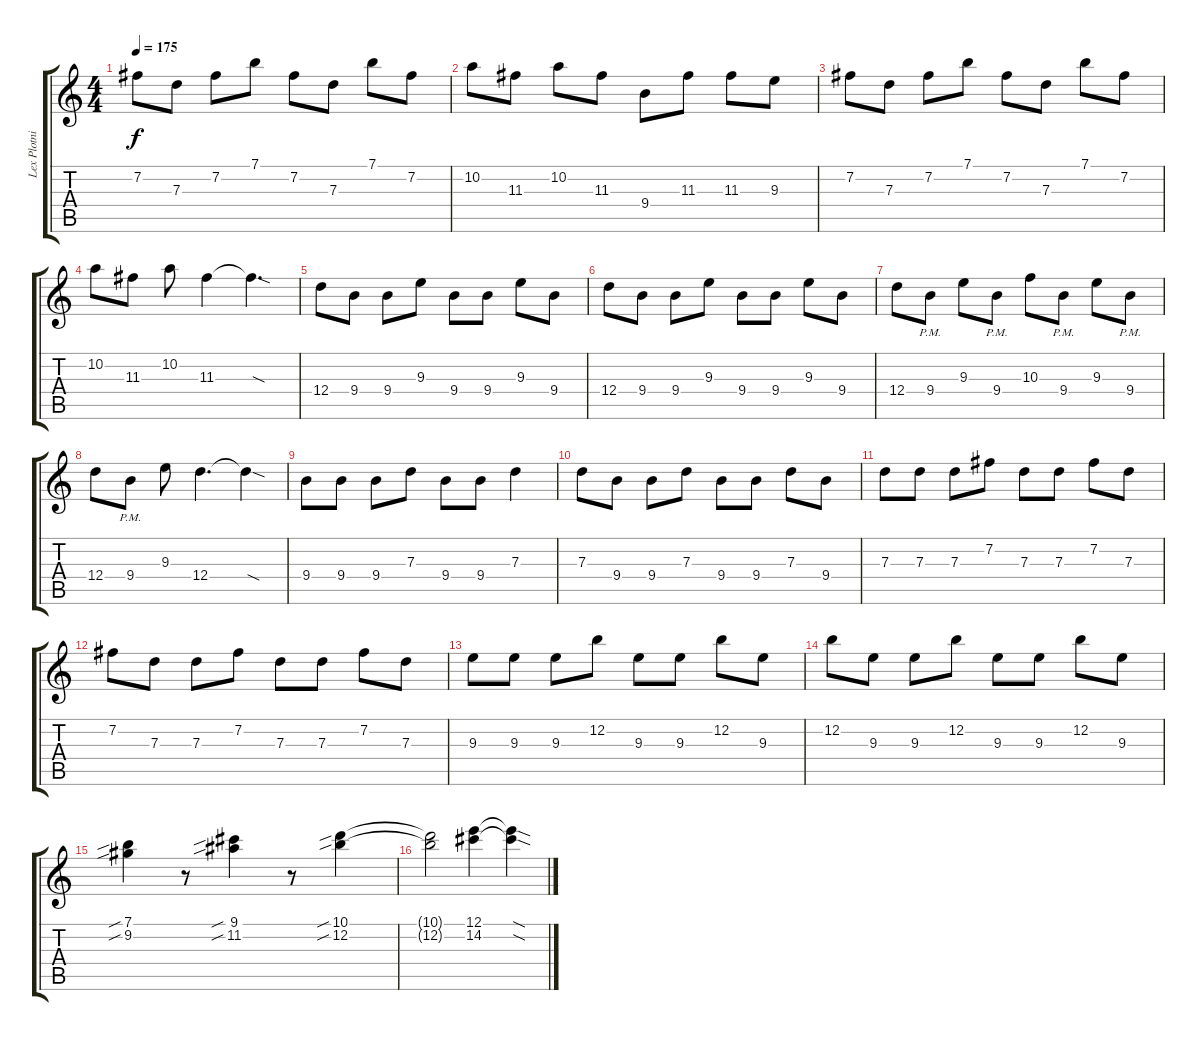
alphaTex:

\track ("Lex Plotnikoff" "Lex Plotni") {instrument distortionguitar}
\staff {score tabs}
\tuning (E4 B3 G3 D3 A2 E2) {hide}
\ts (4 4)
\tempo 175
\clef g2
\ks c
7.2.8{dy f} 7.3.8 7.2.8 7.1.8 7.2.8 7.3.8 7.1.8 7.2.8 |
10.2.8 11.3.8 10.2.8 11.3.8 9.4.8 11.3.8 11.3.8 9.3.8 |
7.2.8 7.3.8 7.2.8 7.1.8 7.2.8 7.3.8 7.1.8 7.2.8 |
10.2.8 11.3.8 10.2.8 11.3.4 11.3{sod t}.4{d} |
12.4.8 9.4.8 9.4.8 9.3.8 9.4.8 9.4.8 9.3.8 9.4.8 |
12.4.8 9.4.8 9.4.8 9.3.8 9.4.8 9.4.8 9.3.8 9.4.8 |
12.4.8 9.4{pm}.8 9.3.8 9.4{pm}.8 10.3.8 9.4{pm}.8 9.3.8 9.4{pm}.8 |
12.4.8 9.4{pm}.8 9.3.8 12.4.4{d} 12.4{sod t}.4 |
9.4.8 9.4.8 9.4.8 7.3.8 9.4.8 9.4.8 7.3.4 |
7.3.8 9.4.8 9.4.8 7.3.8 9.4.8 9.4.8 7.3.8 9.4.8 |
7.3.8 7.3.8 7.3.8 7.2.8 7.3.8 7.3.8 7.2.8 7.3.8 |
7.2.8 7.3.8 7.3.8 7.2.8 7.3.8 7.3.8 7.2.8 7.3.8 |
9.3.8 9.3.8 9.3.8 12.2.8 9.3.8 9.3.8 12.2.8 9.3.8 |
12.2.8 9.3.8 9.3.8 12.2.8 9.3.8 9.3.8 12.2.8 9.3.8 |
(7.1{sib} 9.2{sib}).4 r.8 (9.1{sib} 11.2{sib}).4 r.8 (10.1{sib} 12.2{sib}).4 |
(10.1{t} 12.2{t}).2 (12.1 14.2).4 (12.1{sod t} 14.2{sod t}).4
